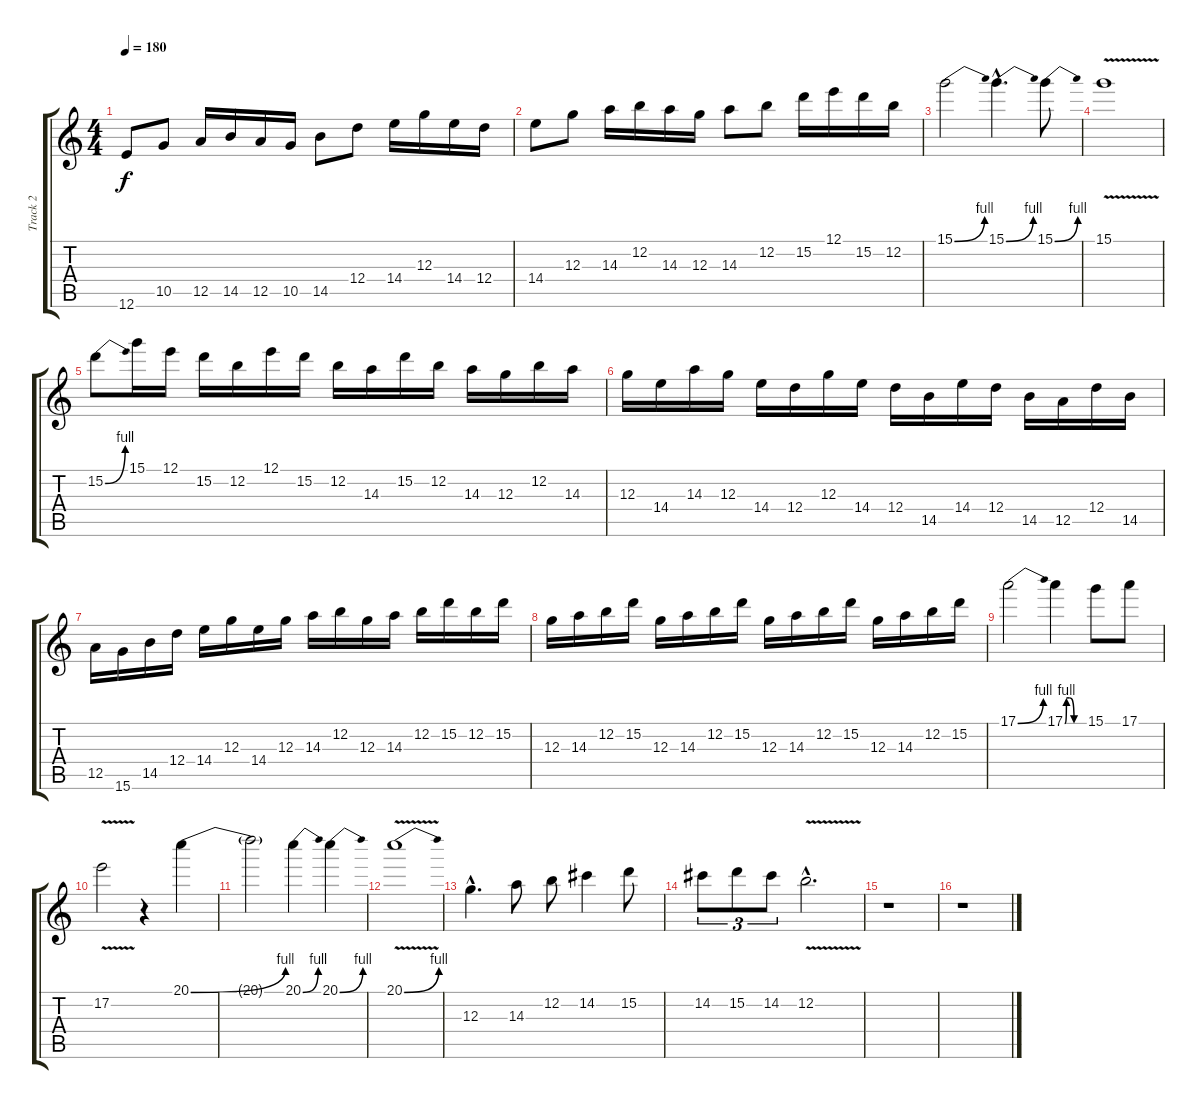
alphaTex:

\track ("Track 2" "Track 2") {instrument distortionguitar}
\staff {score tabs}
\tuning (E4 B3 G3 D3 A2 E2) {hide}
\ts (4 4)
\tempo 180
\clef g2
\ks c
12.6.8{dy f} 10.5.8 12.5.16 14.5.16 12.5.16 10.5.16 14.5.8 12.4.8 14.4.16 12.3.16 14.4.16 12.4.16 |
14.4.8 12.3.8 14.3.16 12.2.16 14.3.16 12.3.16 14.3.8 12.2.8 15.2.16 12.1.16 15.2.16 12.2.16 |
15.1{be (bend 0 0 60 4)}.2 15.1{be (bend 0 0 60 4) hac}.4{d} 15.1{be (bend 0 0 60 4)}.8 |
15.1{v}.1 |
15.2{be (bend 0 0 60 4)}.8 15.1.16 12.1.16 15.2.16 12.2.16 12.1.16 15.2.16 12.2.16 14.3.16 15.2.16 12.2.16 14.3.16 12.3.16 12.2.16 14.3.16 |
12.3.16 14.4.16 14.3.16 12.3.16 14.4.16 12.4.16 12.3.16 14.4.16 12.4.16 14.5.16 14.4.16 12.4.16 14.5.16 12.5.16 12.4.16 14.5.16 |
12.5.16 15.6.16 14.5.16 12.4.16 14.4.16 12.3.16 14.4.16 12.3.16 14.3.16 12.2.16 12.3.16 14.3.16 12.2.16 15.2.16 12.2.16 15.2.16 |
12.3.16 14.3.16 12.2.16 15.2.16 12.3.16 14.3.16 12.2.16 15.2.16 12.3.16 14.3.16 12.2.16 15.2.16 12.3.16 14.3.16 12.2.16 15.2.16 |
17.1{be (bend 0 0 60 4)}.2 17.1{be (custom 0 0 5 4 15 4 29 0 60 0)}.4 15.1.8 17.1.8 |
17.2{v}.2 r.4 20.1{be (bend 0 0 60 4)}.4 |
20.1{t}.2 20.1{be (bend 0 0 60 4)}.4 20.1{be (bend 0 0 60 4)}.4 |
20.1{be (bend 0 0 60 4) v}.1 |
12.3{hac}.4{d} 14.3.8 12.2.8 14.2.4 15.2.8 |
14.2.8{tu (3 2)} 15.2.8{tu (3 2)} 14.2.8{tu (3 2)} 12.2{v hac}.2{d} |
r.1 |
r.1
